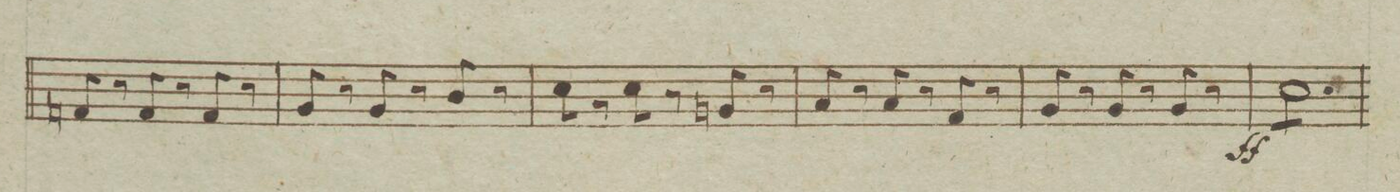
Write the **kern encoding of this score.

**kern	**dynam
*I"Viola.	*
*clefC3	*
*k[b-e-a-d-g-]	*
*M3/4	*
8Gn/	.
8r	.
8G/	.
8r	.
8G/	.
8r	.
=27	=27
8A-/	.
8r	.
8A-/	.
8r	.
8c/	.
8r	.
=28	=28
8d-\	.
8r	.
8d-\	.
8r	.
8An/	.
8r	.
=29	=29
8B-/	.
8r	.
8B-/	.
8r	.
8G-/	.
8r	.
=30	=30
8A-/	.
8r	.
8A-/	.
8r	.
8A-/	.
8r	.
=31	=31
*tremolo	*
8d-\L	f
8d-\	.
8d-\	.
8d-\	.
8d-\	.
8d-\J	.
=32	=32
*-	*-
